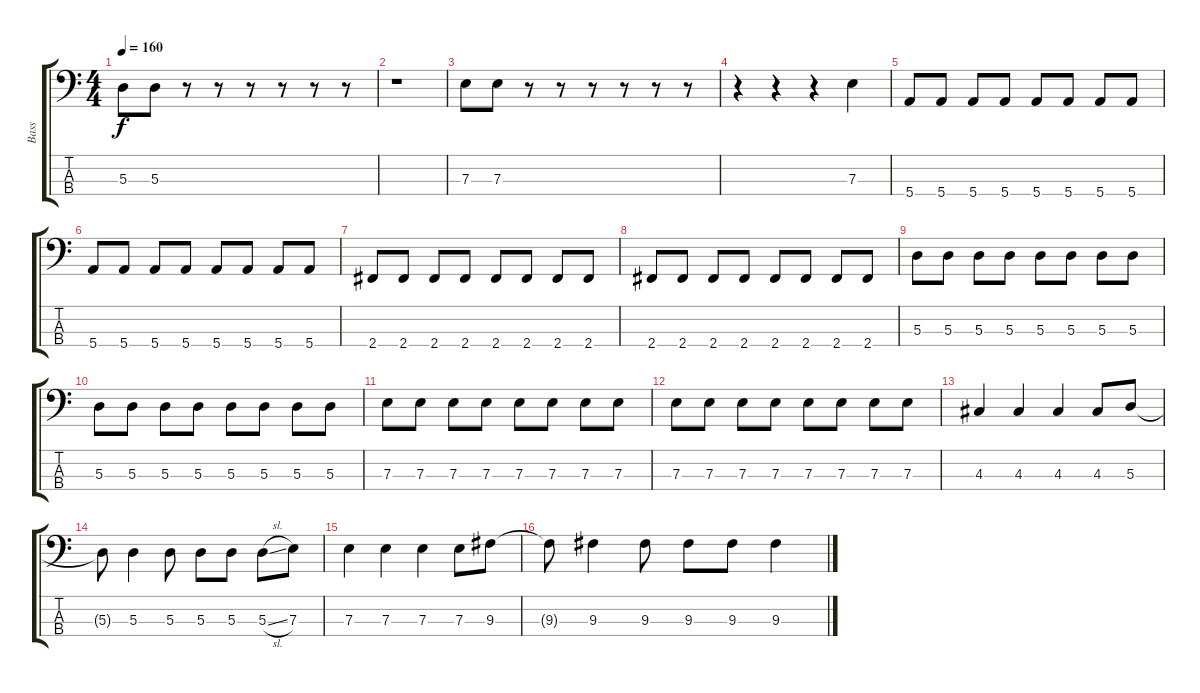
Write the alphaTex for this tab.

\track ("Bass" "Bass") {instrument electricbassfinger}
\staff {score tabs}
\tuning (G2 D2 A1 E1) {hide}
\ts (4 4)
\tempo 160
\clef f4
\ks c
5.3.8{dy f} 5.3.8 r.8 r.8 r.8 r.8 r.8 r.8 |
r.1 |
7.3.8 7.3.8 r.8 r.8 r.8 r.8 r.8 r.8 |
r.4 r.4 r.4 7.3.4 |
5.4.8 5.4.8 5.4.8 5.4.8 5.4.8 5.4.8 5.4.8 5.4.8 |
5.4.8 5.4.8 5.4.8 5.4.8 5.4.8 5.4.8 5.4.8 5.4.8 |
2.4.8 2.4.8 2.4.8 2.4.8 2.4.8 2.4.8 2.4.8 2.4.8 |
2.4.8 2.4.8 2.4.8 2.4.8 2.4.8 2.4.8 2.4.8 2.4.8 |
5.3.8 5.3.8 5.3.8 5.3.8 5.3.8 5.3.8 5.3.8 5.3.8 |
5.3.8 5.3.8 5.3.8 5.3.8 5.3.8 5.3.8 5.3.8 5.3.8 |
7.3.8 7.3.8 7.3.8 7.3.8 7.3.8 7.3.8 7.3.8 7.3.8 |
7.3.8 7.3.8 7.3.8 7.3.8 7.3.8 7.3.8 7.3.8 7.3.8 |
4.3.4 4.3.4 4.3.4 4.3.8 5.3.8 |
5.3{t}.8 5.3.4 5.3.8 5.3.8 5.3.8 5.3{sl}.8 7.3.8 |
7.3.4 7.3.4 7.3.4 7.3.8 9.3.8 |
9.3{t}.8 9.3.4 9.3.8 9.3.8 9.3.8 9.3.4
